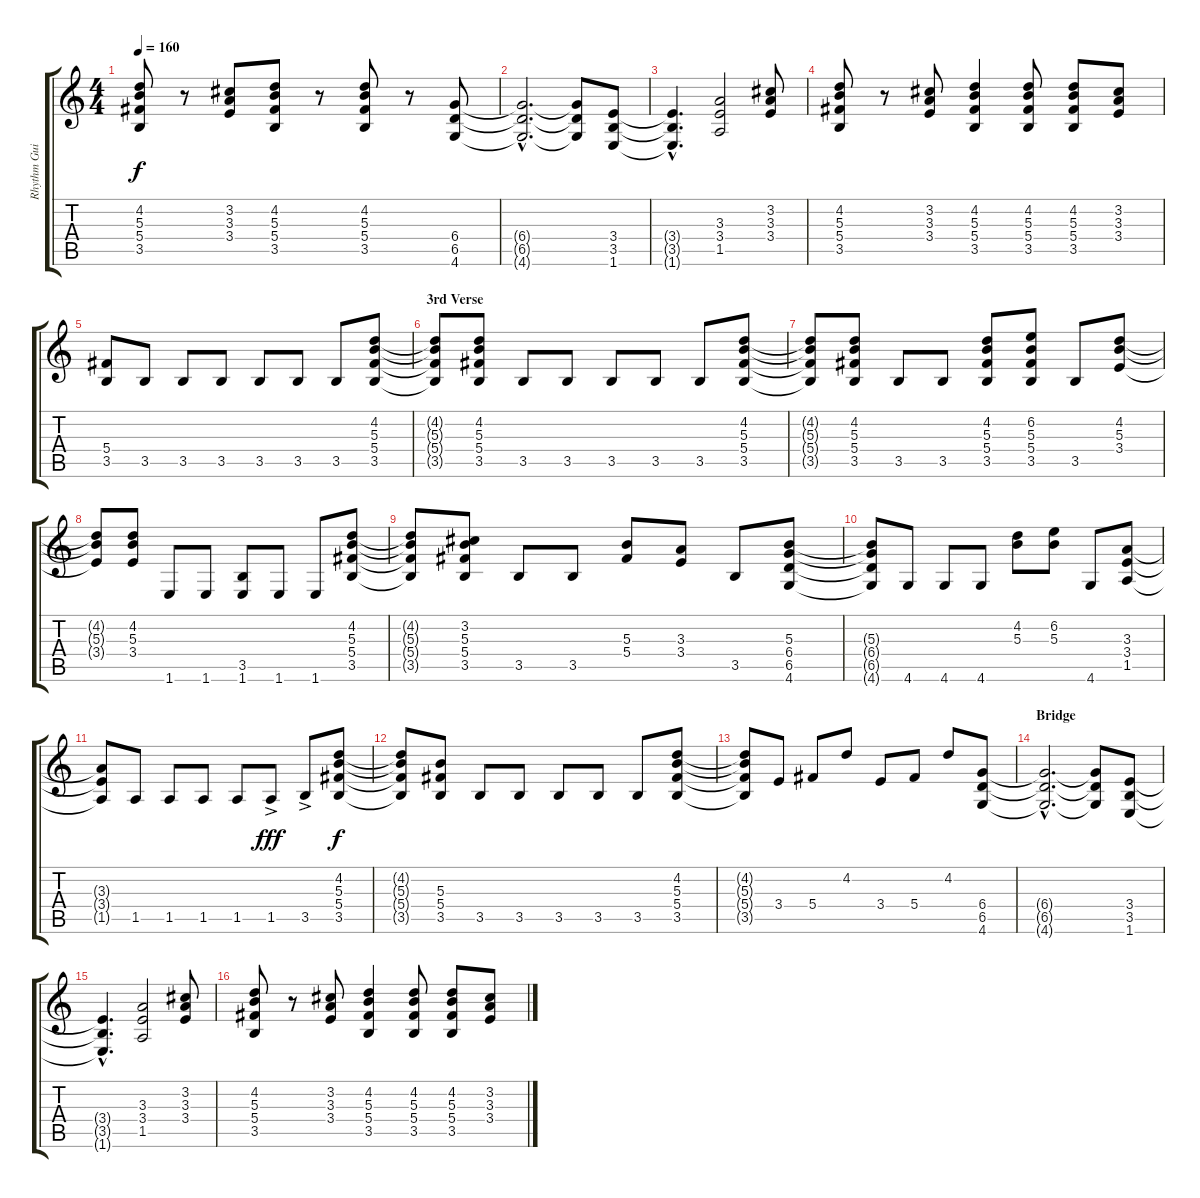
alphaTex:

\track ("Rhythm Guitar " "Rhythm Gui") {instrument distortionguitar}
\staff {score tabs}
\tuning (Eb4 Bb3 Gb3 Db3 Ab2 Eb2) {hide}
\ts (4 4)
\tempo 160
\clef g2
\ks c
(4.2 5.3 5.4 3.5).8{dy f} r.8 (3.2 3.3 3.4).8 (4.2 5.3 5.4 3.5).8 r.8 (4.2 5.3 5.4 3.5).8 r.8 (6.4 6.5 4.6).8 |
(6.4{hac t} 6.5{hac t} 4.6{hac t}).2{d} (6.4{t} 6.5{t} 4.6{t}).8 (3.4 3.5 1.6).8 |
(3.4{hac t} 3.5{hac t} 1.6{hac t}).4{d} (3.3 3.4 1.5).2 (3.2 3.3 3.4).8 |
(4.2 5.3 5.4 3.5).8 r.8 (3.2 3.3 3.4).8 (4.2 5.3 5.4 3.5).4 (4.2 5.3 5.4 3.5).8 (4.2 5.3 5.4 3.5).8 (3.2 3.3 3.4).8 |
(5.4 3.5).8 3.5.8 3.5.8 3.5.8 3.5.8 3.5.8 3.5.8 (4.2 5.3 5.4 3.5).8 |
\section ("" "3rd Verse")
(4.2{t} 5.3{t} 5.4{t} 3.5{t}).8 (4.2 5.3 5.4 3.5).8 3.5.8 3.5.8 3.5.8 3.5.8 3.5.8 (4.2 5.3 5.4 3.5).8 |
(4.2{t} 5.3{t} 5.4{t} 3.5{t}).8 (4.2 5.3 5.4 3.5).8 3.5.8 3.5.8 (4.2 5.3 5.4 3.5).8 (6.2 5.3 5.4 3.5).8 3.5.8 (4.2 5.3 3.4).8 |
(4.2{t} 5.3{t} 3.4{t}).8 (4.2 5.3 3.4).8 1.6.8 1.6.8 (3.5 1.6).8 1.6.8 1.6.8 (4.2 5.3 5.4 3.5).8 |
(4.2{t} 5.3{t} 5.4{t} 3.5{t}).8 (3.2 5.3 5.4 3.5).8 3.5.8 3.5.8 (5.3 5.4).8 (3.3 3.4).8 3.5.8 (5.3 6.4 6.5 4.6).8 |
(5.3{t} 6.4{t} 6.5{t} 4.6{t}).8 4.6.8 4.6.8 4.6.8 (4.2 5.3).8 (6.2 5.3).8 4.6.8 (3.3 3.4 1.5).8 |
(3.3{t} 3.4{t} 1.5{t}).8 1.5.8 1.5.8 1.5.8 1.5.8 1.5{ac}.8{dy fff} 3.5{ac}.8 (4.2 5.3 5.4 3.5).8{dy f} |
(4.2{t} 5.3{t} 5.4{t} 3.5{t}).8 (5.3 5.4 3.5).8 3.5.8 3.5.8 3.5.8 3.5.8 3.5.8 (4.2 5.3 5.4 3.5).8 |
(4.2{t} 5.3{t} 5.4{t} 3.5{t}).8 3.4.8 5.4.8 4.2.8 3.4.8 5.4.8 4.2.8 (6.4 6.5 4.6).8 |
\section ("" "Bridge")
(6.4{hac t} 6.5{hac t} 4.6{hac t}).2{d} (6.4{t} 6.5{t} 4.6{t}).8 (3.4 3.5 1.6).8 |
(3.4{hac t} 3.5{hac t} 1.6{hac t}).4{d} (3.3 3.4 1.5).2 (3.2 3.3 3.4).8 |
(4.2 5.3 5.4 3.5).8 r.8 (3.2 3.3 3.4).8 (4.2 5.3 5.4 3.5).4 (4.2 5.3 5.4 3.5).8 (4.2 5.3 5.4 3.5).8 (3.2 3.3 3.4).8
